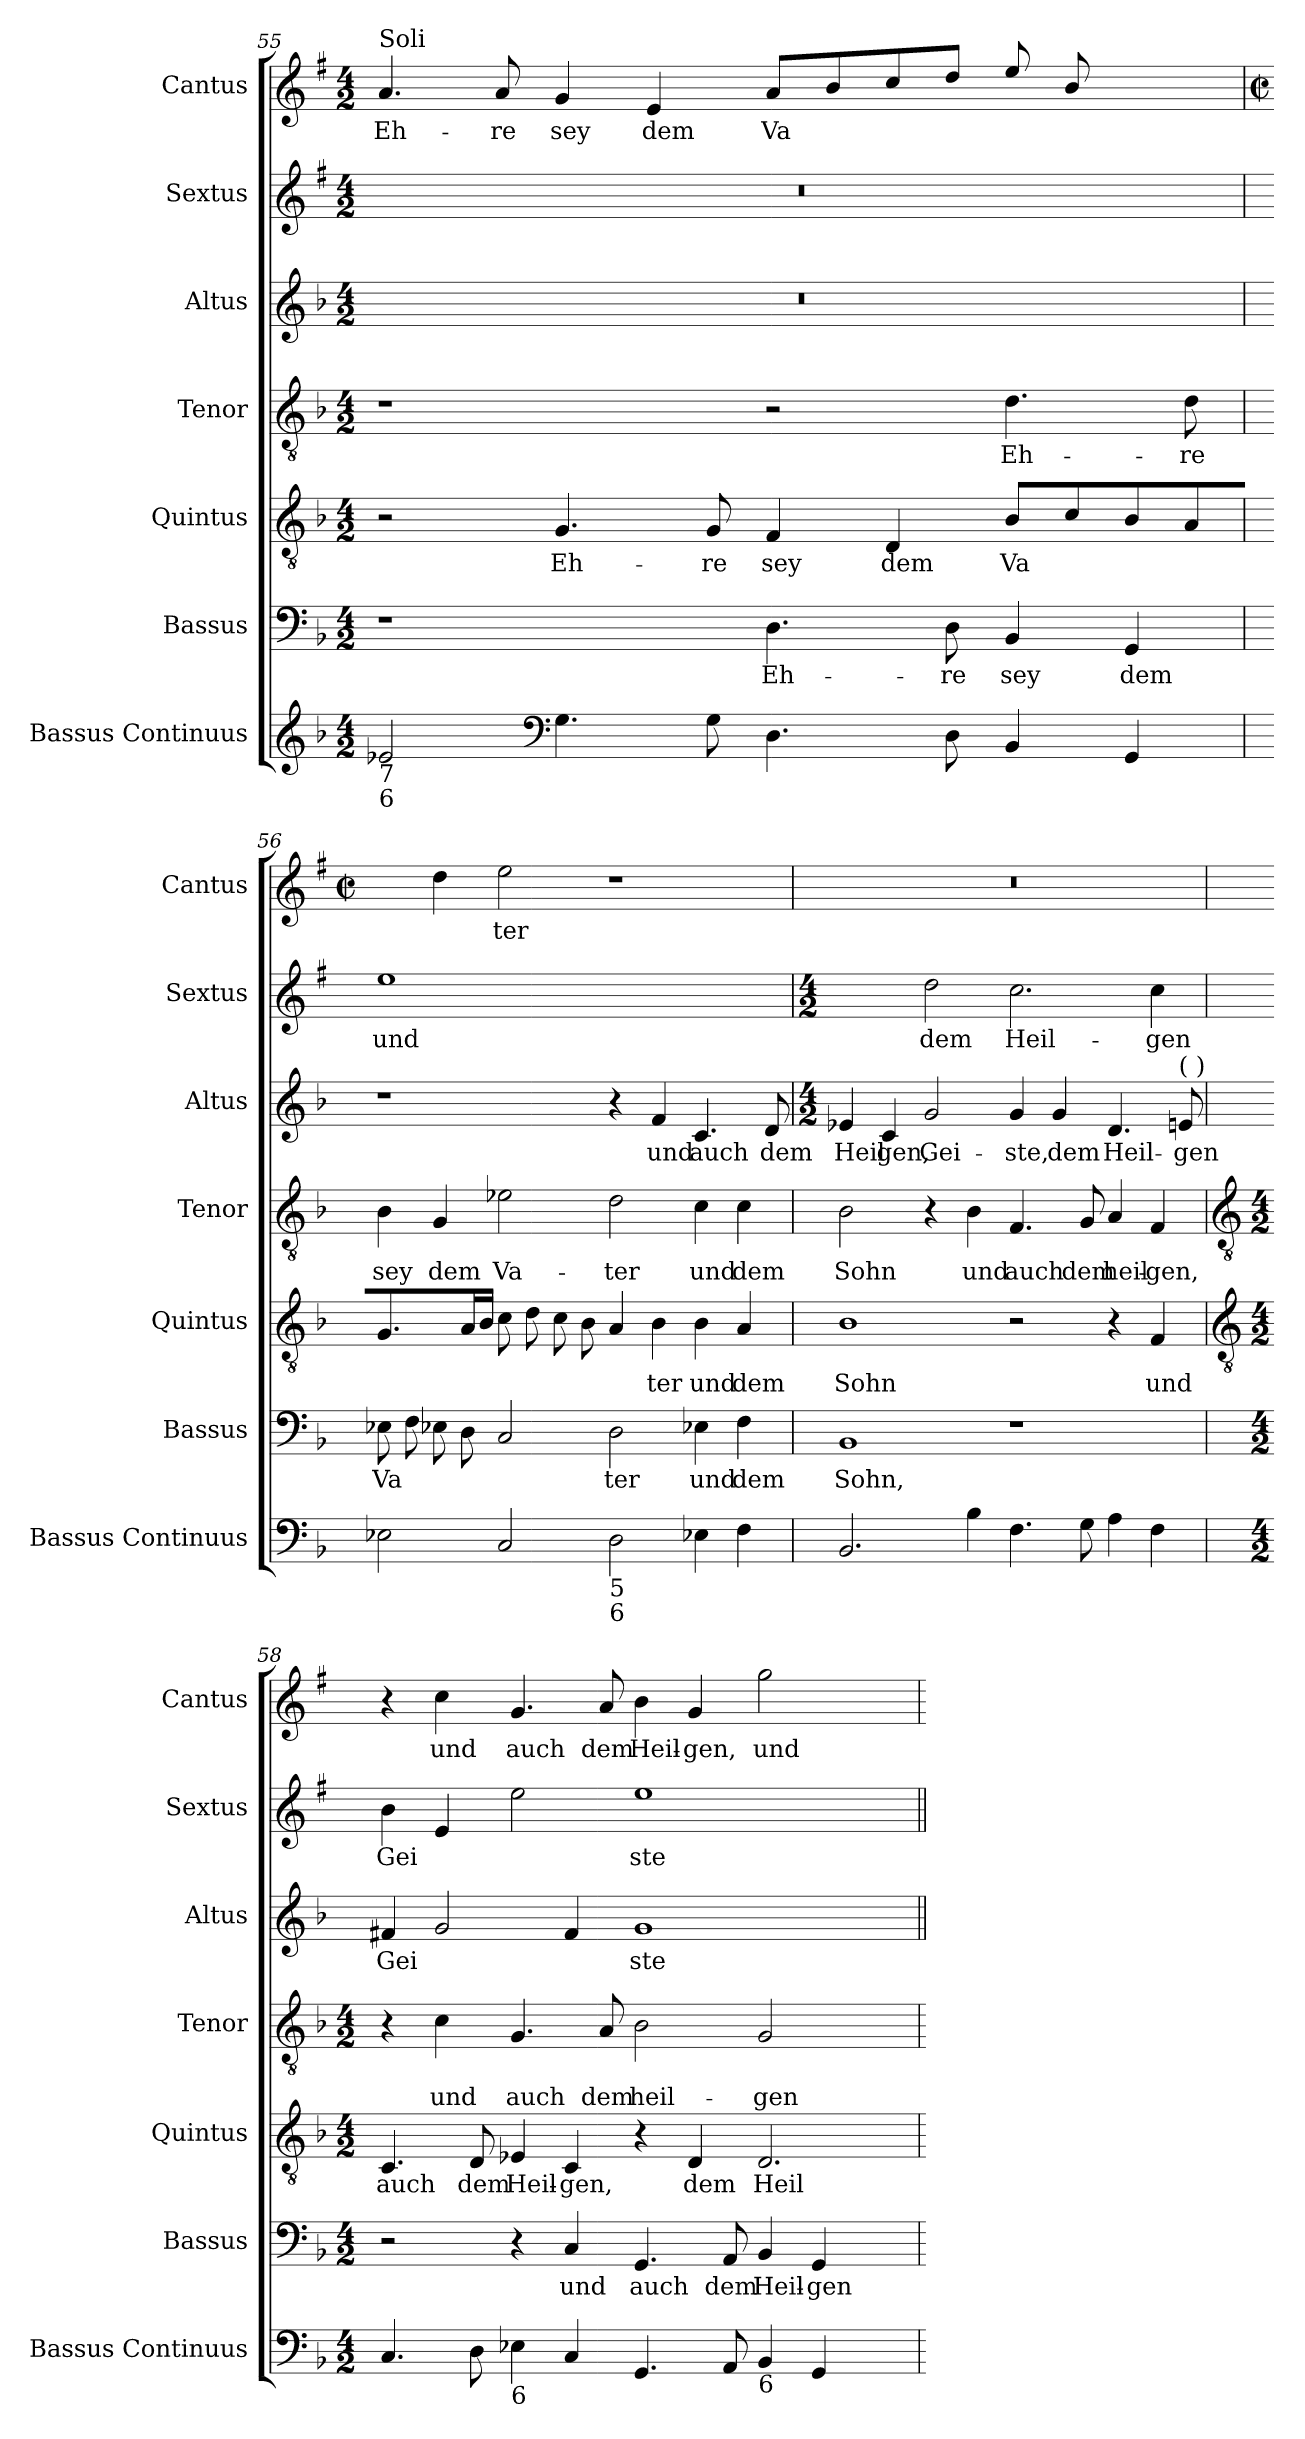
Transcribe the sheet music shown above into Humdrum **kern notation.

**kern	**kern	**text	**kern	**text	**kern	**text	**text	**kern	**text	**kern	**text	**kern	**text
*part7	*part6	*part6	*part5	*part5	*part4	*part4	*part4	*part3	*part3	*part2	*part2	*part1	*part1
*staff7	*staff6	*staff6	*staff5	*staff5	*staff4	*staff4	*staff4	*staff3	*staff3	*staff2	*staff2	*staff1	*staff1
*I"Bassus Continuus	*I"Bassus	*	*I"Quintus	*	*I"Tenor	*	*	*I"Altus	*	*I"Sextus	*	*I"Cantus	*
*I'Bassus Continuus	*I'Bassus	*	*I'Quintus	*	*I'Tenor	*	*	*I'Altus	*	*I'Sextus	*	*I'Cantus	*
!!LO:LB:g=z
*clefG2	*clefF4	*	*clefGv2	*	*clefGv2	*	*	*clefG2	*	*clefG2	*	*clefG2	*
*	*	*	*	*	*	*	*	*	*	*ITrd1c2	*	*ITrd1c2	*
*k[b-]	*k[b-]	*	*k[b-]	*	*k[b-]	*	*	*k[b-]	*	*k[b-]	*	*k[b-]	*
*F:	*F:	*	*F:	*	*F:	*	*	*F:	*	*F:	*	*F:	*
*M4/2	*M4/2	*	*M4/2	*	*M4/2	*	*	*M4/2	*	*M4/2	*	*M4/2	*
=55	=55	=55	=55	=55	=55	=55	=55	=55	=55	=55	=55	=55	=55
!	!	!	!	!	!	!	!	!	!	!	!	!LO:TX:a:t=Soli	!
!LO:TX:b:t=7	!	!	!	!	!	!	!	!	!	!	!	!	!
!LO:TX:b:t=6	!	!	!	!	!	!	!	!	!	!	!	!	!
!	!	!	!	!	!	!	!	!	!	!	!	!	!LO:LY:b
2e-X	1r	.	2r	.	1r	.	.	0r	.	0r	.	4.g	Eh-
!	!	!	!	!	!	!	!	!	!	!	!	!	!LO:LY:b
.	.	.	.	.	.	.	.	.	.	.	.	8g	-re
*clefF4	*	*	*	*	*	*	*	*	*	*	*	*	*
!	!	!	!	!LO:LY:b	!	!	!	!	!	!	!	!	!LO:LY:b
4.G	.	.	4.G	Eh-	.	.	.	.	.	.	.	4f	sey
!	!	!	!	!	!	!	!	!	!	!	!	!	!LO:LY:b
.	.	.	.	.	.	.	.	.	.	.	.	4d	dem
!	!	!	!	!LO:LY:b	!	!	!	!	!	!	!	!	!
8G	.	.	8G	-re	.	.	.	.	.	.	.	.	.
!	!	!LO:LY:b	!	!LO:LY:b	!	!	!	!	!	!	!	!	!LO:LY:b
4.D	4.D	Eh-	4F	sey	2r	.	.	.	.	.	.	8g/L	Va
.	.	.	.	.	.	.	.	.	.	.	.	8a/	.
!	!	!	!	!LO:LY:b	!	!	!	!	!	!	!	!	!
.	.	.	4D	dem	.	.	.	.	.	.	.	8b-/	.
!	!	!LO:LY:b	!	!	!	!	!	!	!	!	!	!	!
8D	8D	-re	.	.	.	.	.	.	.	.	.	8cc/J	.
!	!	!LO:LY:b	!	!LO:LY:b	!	!LO:LY:b	!	!	!	!	!	!	!
4BB-	4BB-	sey	8B-L	Va	4.d	Eh-	.	.	.	.	.	8dd/L	.
.	.	.	8c	.	.	.	.	.	.	.	.	8a/	.
!	!	!LO:LY:b	!	!	!	!	!	!	!	!	!	!	!
4GG	4GG	dem	8B-	.	.	.	.	.	.	.	.	[4ddyy	.
!	!	!	!	!	!	!LO:LY:b	!	!	!	!	!	!	!
.	.	.	8A	.	8d	-re	.	.	.	.	.	.	.
!!LO:LB:g=z
=56	=56	=56	=56	=56	=56	=56	=56	=56	=56	=56	=56	=56	=56
*	*	*	*	*	*	*	*	*	*	*	*	*M4/2	*
*	*	*	*	*	*	*	*	*	*	*	*	*met(c|)	*
!	!	!LO:LY:b	!	!	!	!LO:LY:b	!	!	!	!	!LO:LY:b	!	!
2E-X	8E-XL	Va	4.G	.	4B-	sey	.	1r	.	1dd	und	4ddyy]	.
.	8F	.	.	.	.	.	.	.	.	.	.	.	.
!	!	!	!	!	!	!LO:LY:b	!	!	!	!	!	!	!
.	8E-X	.	.	.	4G	dem	.	.	.	.	.	4cc	.
.	8D	.	16AL	.	.	.	.	.	.	.	.	.	.
.	.	.	16B-JJ	.	.	.	.	.	.	.	.	.	.
!	!	!	!	!	!	!LO:LY:b	!	!	!	!	!	!	!LO:LY:b
2C	2C	.	8cL	.	2e-X	Va-	.	.	.	.	.	2dd	ter
.	.	.	8d	.	.	.	.	.	.	.	.	.	.
.	.	.	8c	.	.	.	.	.	.	.	.	.	.
.	.	.	8B-	.	.	.	.	.	.	.	.	.	.
!LO:TX:b:t=5	!	!	!	!	!	!	!	!	!	!	!	!	!
!LO:TX:b:t=6	!	!	!	!	!	!	!	!	!	!	!	!	!
!	!	!LO:LY:b	!	!	!	!LO:LY:b	!	!	!	!	!LO:LY:b	!	!
2D	2D	ter	4A	.	2d	-ter	.	4r	.	[1ccyy	auch	1r	.
!	!	!	!	!LO:LY:b	!	!	!	!	!LO:LY:b	!	!	!	!
.	.	.	4B-	ter	.	.	.	4f	und	.	.	.	.
!	!	!LO:LY:b	!	!LO:LY:b	!	!LO:LY:b	!	!	!LO:LY:b	!	!	!	!
4E-X	4E-X	und	4B-	und	4c	und	.	4.c	auch	.	.	.	.
!	!	!LO:LY:b	!	!LO:LY:b	!	!LO:LY:b	!	!	!	!	!	!	!
4F	4F	dem	4A	dem	4c	dem	.	.	.	.	.	.	.
!	!	!	!	!	!	!	!	!	!LO:LY:b	!	!	!	!
.	.	.	.	.	.	.	.	8d	dem	.	.	.	.
!!LO:LB:g=z
=57	=57	=57	=57	=57	=57	=57	=57	=57	=57	=57	=57	=57	=57
*	*	*	*	*	*	*	*	*M4/2	*	*M4/2	*	*	*
!	!	!LO:LY:b	!	!LO:LY:b	!	!LO:LY:b	!	!	!LO:LY:b	!	!	!	!
2.BB-	1BB-	Sohn,	1B-	Sohn	2B-	Sohn	.	4e-X	Heil-	4ccyy_	.	0r	.
!	!	!	!	!	!	!	!	!	!LO:LY:b	!	!	!	!
.	.	.	.	.	.	.	.	4c	-gen,	4ccyy]	.	.	.
!	!	!	!	!	!	!	!	!	!LO:LY:b	!	!LO:LY:b	!	!
.	.	.	.	.	4r	.	.	2g	Gei-	2cc	dem	.	.
!	!	!	!	!	!	!LO:LY:b	!	!	!	!	!	!	!
4B-	.	.	.	.	4B-	und	.	.	.	.	.	.	.
!	!	!	!	!	!	!LO:LY:b	!	!	!LO:LY:b	!	!LO:LY:b	!	!
4.F	1r	.	2r	.	4.F	auch	.	4g	-ste,	2.b-	Heil-	.	.
!	!	!	!	!	!	!	!	!	!LO:LY:b	!	!	!	!
.	.	.	.	.	.	.	.	4g	dem	.	.	.	.
!	!	!	!	!	!	!LO:LY:b	!	!	!	!	!	!	!
8G	.	.	.	.	8G	dem	.	.	.	.	.	.	.
!	!	!	!	!	!	!LO:LY:b	!	!	!LO:LY:b	!	!	!	!
4A	.	.	4r	.	4A	heil-	.	4.d	Heil-	.	.	.	.
!	!	!	!	!LO:LY:b	!	!LO:LY:b	!	!	!	!	!LO:LY:b	!	!
4F	.	.	4F	und	4F	-gen,	.	.	.	4b-	-gen	.	.
!	!	!	!	!	!	!	!	!LO:TX:a:t=(  )	!	!	!	!	!
!	!	!	!	!	!	!	!	!	!LO:LY:b	!	!	!	!
.	.	.	.	.	.	.	.	8e	-gen	.	.	.	.
!!LO:LB:g=z
=58	=58	=58	=58	=58	=58	=58	=58	=58	=58	=58	=58	=58	=58
*	*	*	*clefGv2	*	*clefGv2	*	*	*	*	*	*	*	*
*M4/2	*M4/2	*	*M4/2	*	*M4/2	*	*	*	*	*	*	*	*
!	!	!	!	!LO:LY:b	!	!	!	!	!LO:LY:b	!	!LO:LY:b	!	!
4.C	2r	.	4.C	auch	4r	.	.	4f#X	Gei	4a	Gei	4r	.
!	!	!	!	!	!	!	!LO:LY:b	!	!	!	!	!	!LO:LY:b
.	.	.	.	.	4c	.	und	2g	.	4d	.	4b-	und
!	!	!	!	!LO:LY:b	!	!	!	!	!	!	!	!	!
8D	.	.	8D	dem	.	.	.	.	.	.	.	.	.
!LO:TX:b:t=6	!	!	!	!	!	!	!	!	!	!	!	!	!
!	!	!	!	!LO:LY:b	!	!	!LO:LY:b	!	!	!	!	!	!LO:LY:b
4E-X	4r	.	4E-X	Heil-	4.G	.	auch	.	.	2dd	.	4.f	auch
!	!	!LO:LY:b	!	!LO:LY:b	!	!	!	!	!	!	!	!	!
4C	4C	und	4C	-gen,	.	.	.	4f#	.	.	.	.	.
!	!	!	!	!	!	!	!LO:LY:b	!	!	!	!	!	!LO:LY:b
.	.	.	.	.	8A	.	dem	.	.	.	.	8g	dem
!	!	!LO:LY:b	!	!	!	!	!LO:LY:b	!	!LO:LY:b	!	!LO:LY:b	!	!LO:LY:b
4.GG	4.GG	auch	4r	.	2B-	.	heil-	1g	ste	1dd	ste	4a	Heil-
!	!	!	!	!LO:LY:b	!	!	!	!	!	!	!	!	!LO:LY:b
.	.	.	4D	dem	.	.	.	.	.	.	.	4f	-gen,
!	!	!LO:LY:b	!	!	!	!	!	!	!	!	!	!	!
8AA	8AA	dem	.	.	.	.	.	.	.	.	.	.	.
!LO:TX:b:t=6	!	!	!	!	!	!	!	!	!	!	!	!	!
!	!	!LO:LY:b	!	!LO:LY:b	!	!	!LO:LY:b	!	!	!	!	!	!LO:LY:b
4BB-	4BB-	Heil-	2.D	Heil	2G	.	-gen	.	.	.	.	2ff	und
!	!	!LO:LY:b	!	!	!	!	!	!	!	!	!	!	!
4GG	4GG	-gen	.	.	.	.	.	.	.	.	.	.	.
4ryy	4ryy	.	.	.	4ryy	.	.	4ryy	.	4ryy	.	4ryy	.
=	=	=	=	=	=	=	=	=||	=	=||	=	=	=
*-	*-	*-	*-	*-	*-	*-	*-	*-	*-	*-	*-	*-	*-
